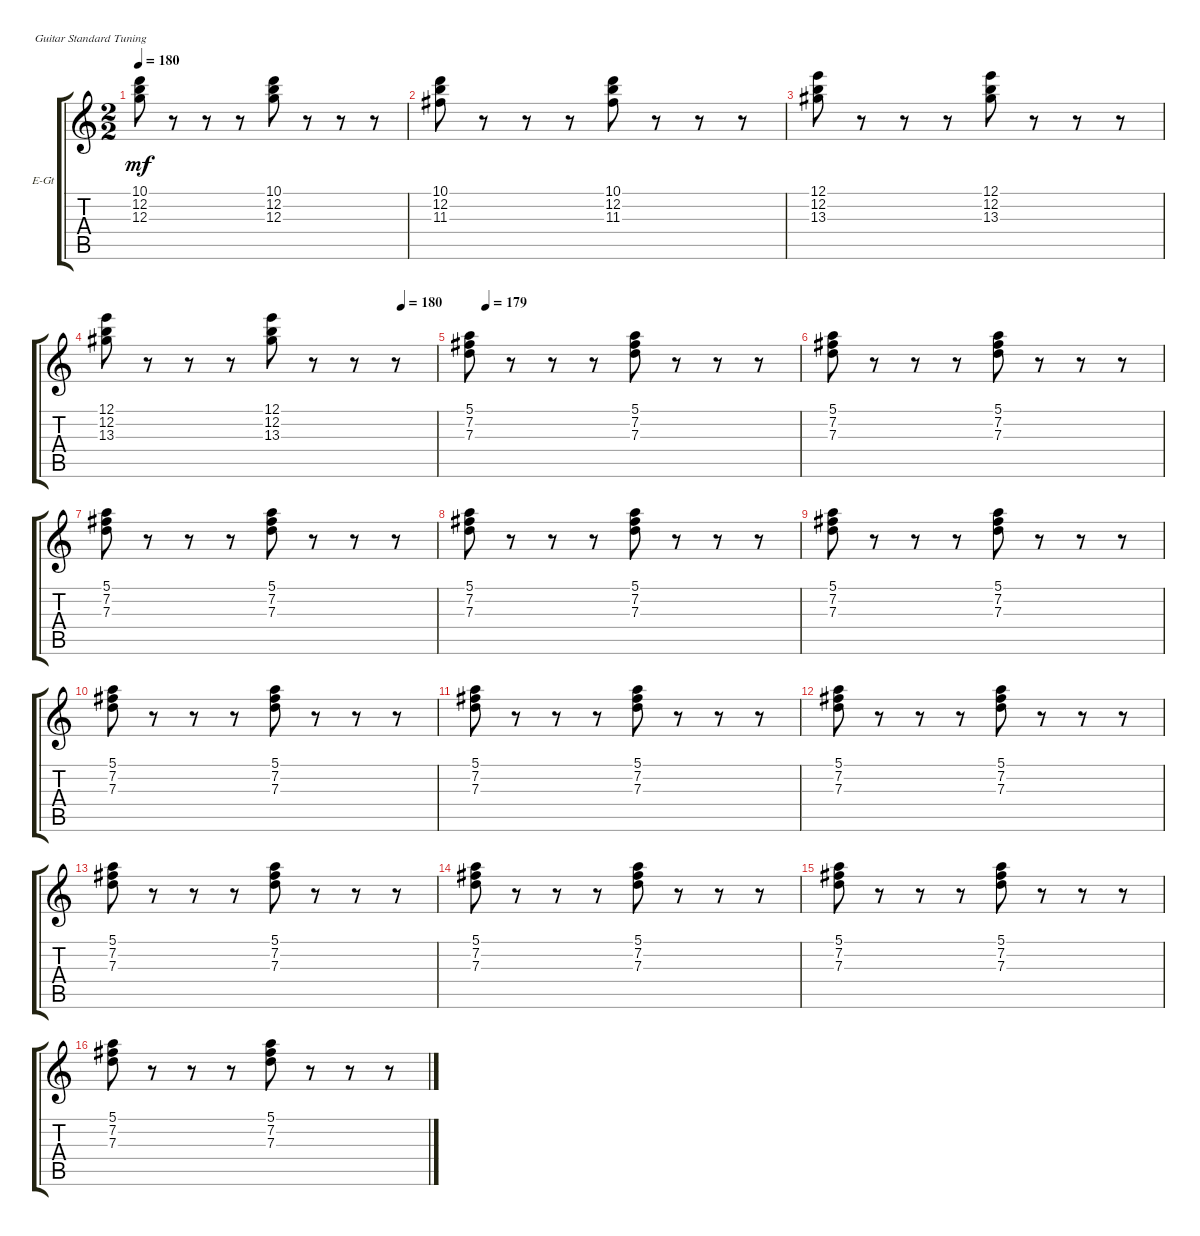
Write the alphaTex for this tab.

\defaultSystemsLayout 4
\bracketExtendMode groupsimilarinstruments
\firstSystemTrackNameOrientation horizontal
\otherSystemsTrackNameOrientation horizontal
\track ("Electric Guitar" "E-Gt") {instrument electricguitarclean}
\staff {score tabs}
\tuning (E4 B3 G3 D3 A2 E2)
\ts (2 2)
\tempo 180
\clef g2
\ks c
(10.1 12.2 12.3).8{dy mf} r.8 r.8 r.8 (10.1 12.2 12.3).8 r.8 r.8 r.8 |
(10.1 12.2 11.3).8 r.8 r.8 r.8 (10.1 12.2 11.3).8 r.8 r.8 r.8 |
(12.1 12.2 13.3).8 r.8 r.8 r.8 (12.1 12.2 13.3).8 r.8 r.8 r.8 |
\tempo (180 0.894737)
(12.1 12.2 13.3).8 r.8 r.8 r.8 (12.1 12.2 13.3).8 r.8 r.8 r.8 |
\tempo (179 0.0526316)
(5.1 7.2 7.3).8 r.8 r.8 r.8 (5.1 7.2 7.3).8 r.8 r.8 r.8 |
(5.1 7.2 7.3).8 r.8 r.8 r.8 (5.1 7.2 7.3).8 r.8 r.8 r.8 |
(5.1 7.2 7.3).8 r.8 r.8 r.8 (5.1 7.2 7.3).8 r.8 r.8 r.8 |
(5.1 7.2 7.3).8 r.8 r.8 r.8 (5.1 7.2 7.3).8 r.8 r.8 r.8 |
(5.1 7.2 7.3).8 r.8 r.8 r.8 (5.1 7.2 7.3).8 r.8 r.8 r.8 |
(5.1 7.2 7.3).8 r.8 r.8 r.8 (5.1 7.2 7.3).8 r.8 r.8 r.8 |
(5.1 7.2 7.3).8 r.8 r.8 r.8 (5.1 7.2 7.3).8 r.8 r.8 r.8 |
(5.1 7.2 7.3).8 r.8 r.8 r.8 (5.1 7.2 7.3).8 r.8 r.8 r.8 |
(5.1 7.2 7.3).8 r.8 r.8 r.8 (5.1 7.2 7.3).8 r.8 r.8 r.8 |
(5.1 7.2 7.3).8 r.8 r.8 r.8 (5.1 7.2 7.3).8 r.8 r.8 r.8 |
(5.1 7.2 7.3).8 r.8 r.8 r.8 (5.1 7.2 7.3).8 r.8 r.8 r.8 |
(5.1 7.2 7.3).8 r.8 r.8 r.8 (5.1 7.2 7.3).8 r.8 r.8 r.8
